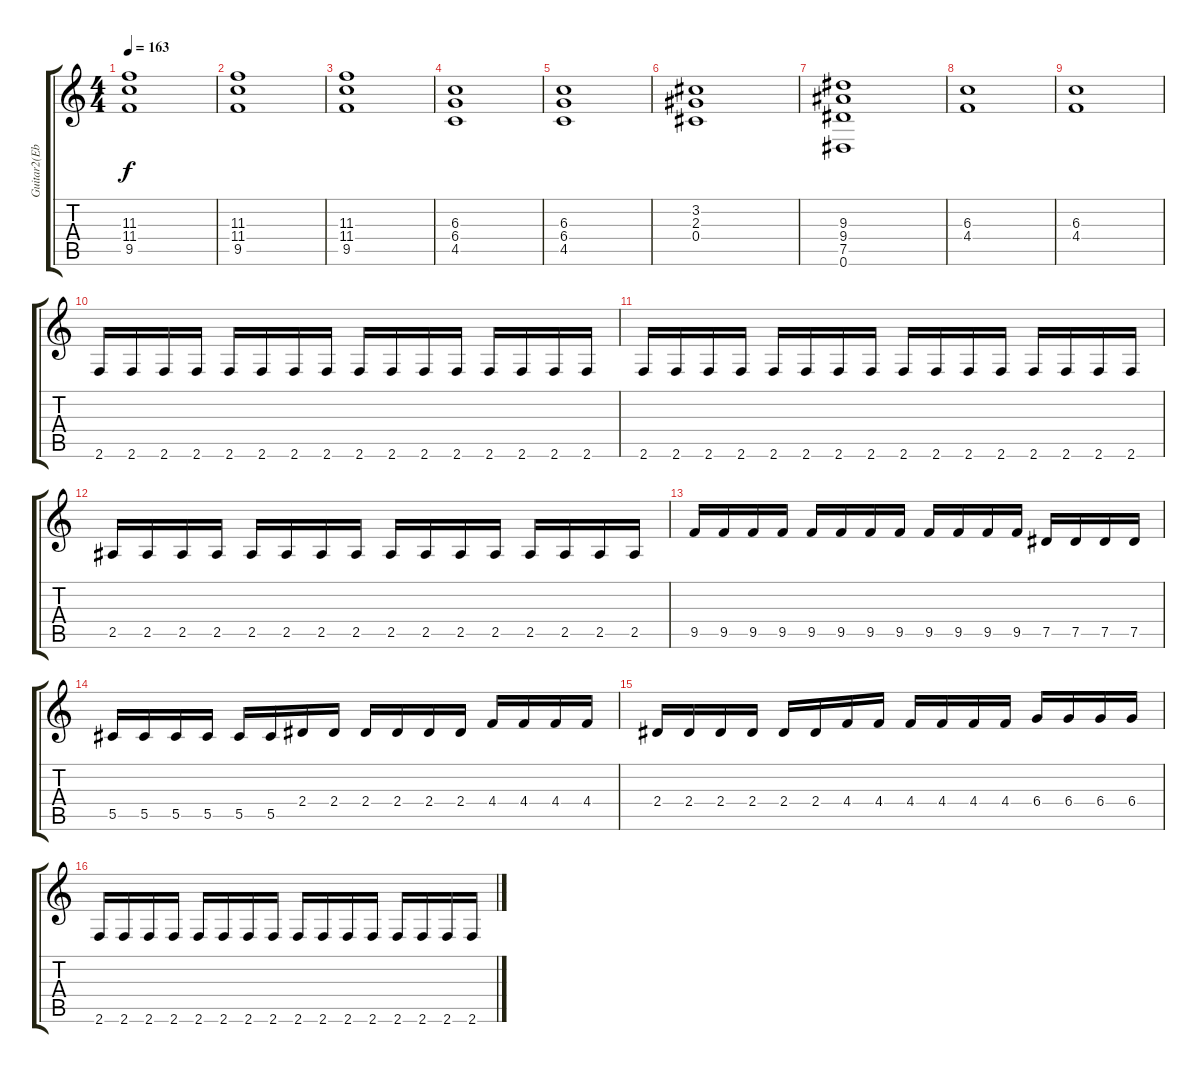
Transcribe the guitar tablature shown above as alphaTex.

\track ("Guitar2(Eb-tuning)" "Guitar2(Eb") {instrument overdrivenguitar}
\staff {score tabs}
\tuning (Eb4 Bb3 Gb3 Db3 Ab2 Eb2) {hide}
\ts (4 4)
\tempo 163
\clef g2
\ks c
(11.3 11.4 9.5).1{dy f} |
(11.3 11.4 9.5).1 |
(11.3 11.4 9.5).1 |
(6.3 6.4 4.5).1 |
(6.3 6.4 4.5).1 |
(3.2 2.3 0.4).1 |
(9.3 9.4 7.5 0.6).1 |
(6.3 4.4).1 |
(6.3 4.4).1 |
2.6.16 2.6.16 2.6.16 2.6.16 2.6.16 2.6.16 2.6.16 2.6.16 2.6.16 2.6.16 2.6.16 2.6.16 2.6.16 2.6.16 2.6.16 2.6.16 |
2.6.16 2.6.16 2.6.16 2.6.16 2.6.16 2.6.16 2.6.16 2.6.16 2.6.16 2.6.16 2.6.16 2.6.16 2.6.16 2.6.16 2.6.16 2.6.16 |
2.5.16 2.5.16 2.5.16 2.5.16 2.5.16 2.5.16 2.5.16 2.5.16 2.5.16 2.5.16 2.5.16 2.5.16 2.5.16 2.5.16 2.5.16 2.5.16 |
9.5.16 9.5.16 9.5.16 9.5.16 9.5.16 9.5.16 9.5.16 9.5.16 9.5.16 9.5.16 9.5.16 9.5.16 7.5.16 7.5.16 7.5.16 7.5.16 |
5.5.16 5.5.16 5.5.16 5.5.16 5.5.16 5.5.16 2.4.16 2.4.16 2.4.16 2.4.16 2.4.16 2.4.16 4.4.16 4.4.16 4.4.16 4.4.16 |
2.4.16 2.4.16 2.4.16 2.4.16 2.4.16 2.4.16 4.4.16 4.4.16 4.4.16 4.4.16 4.4.16 4.4.16 6.4.16 6.4.16 6.4.16 6.4.16 |
2.6.16 2.6.16 2.6.16 2.6.16 2.6.16 2.6.16 2.6.16 2.6.16 2.6.16 2.6.16 2.6.16 2.6.16 2.6.16 2.6.16 2.6.16 2.6.16
